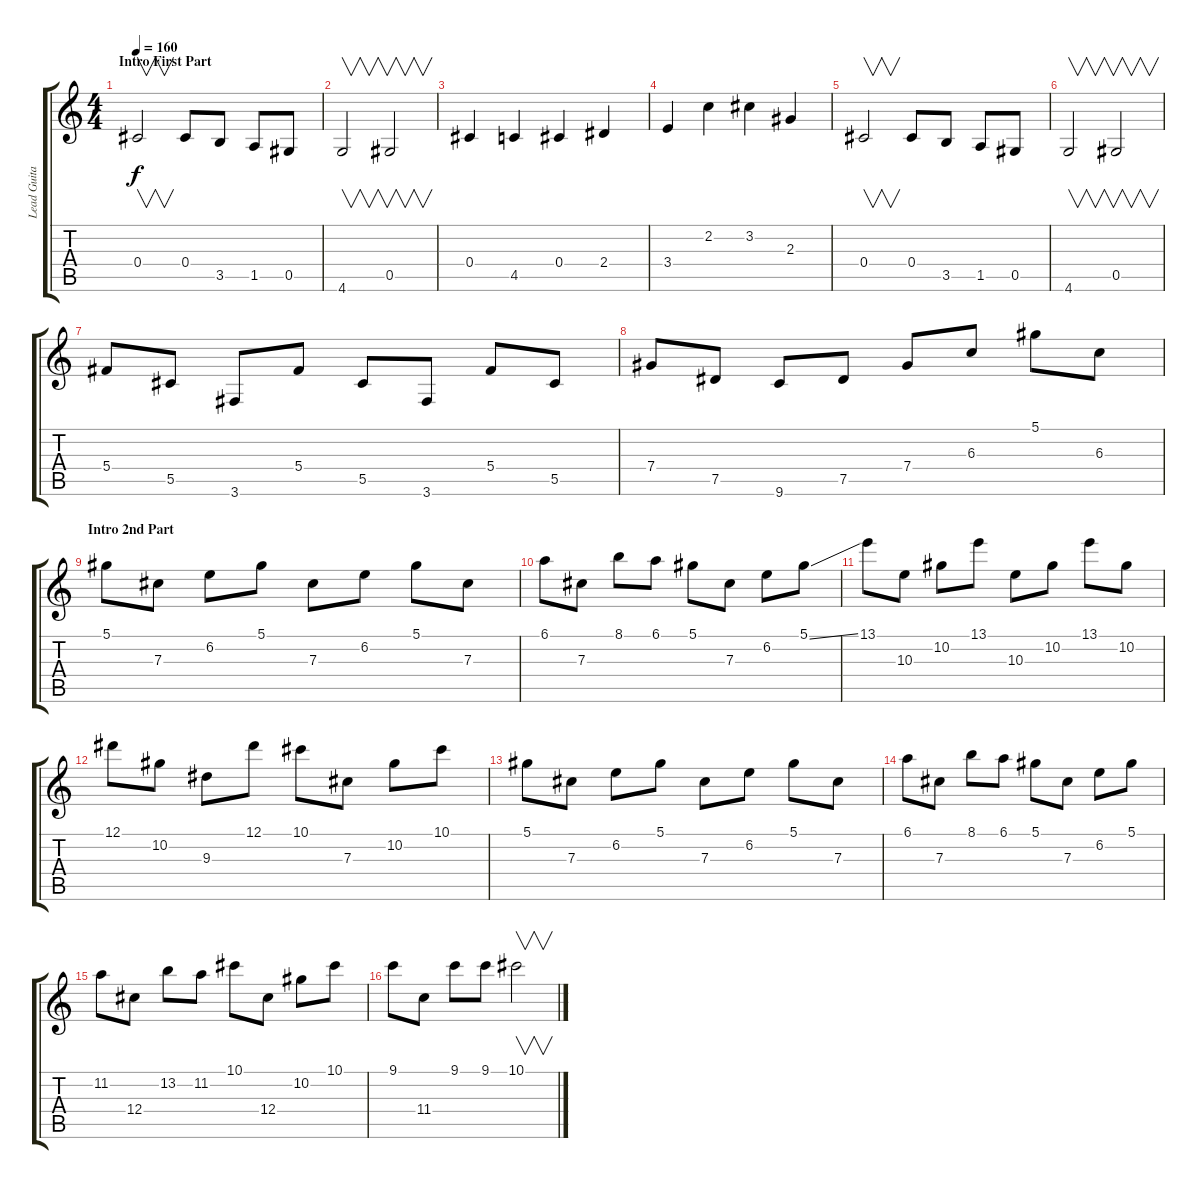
\track ("Lead Guitar" "Lead Guita") {instrument overdrivenguitar}
\staff {score tabs}
\tuning (Eb4 Bb3 Gb3 Db3 Ab2 Eb2) {hide}
\ts (4 4)
\section ("" "Intro First Part")
\tempo 160
\clef g2
\ks c
0.4.2{v dy f instrument overdrivenguitar} 0.4.8 3.5.8 1.5.8 0.5.8 |
4.6.2{v} 0.5.2{v} |
0.4.4 4.5.4 0.4.4 2.4.4 |
3.4.4 2.2.4 3.2.4 2.3.4 |
0.4.2{v} 0.4.8 3.5.8 1.5.8 0.5.8 |
4.6.2{v} 0.5.2{v} |
5.4.8 5.5.8 3.6.8 5.4.8 5.5.8 3.6.8 5.4.8 5.5.8 |
7.4.8 7.5.8 9.6.8 7.5.8 7.4.8 6.3.8 5.1.8 6.3.8 |
\section ("" "Intro 2nd Part")
5.1.8 7.3.8 6.2.8 5.1.8 7.3.8 6.2.8 5.1.8 7.3.8 |
6.1.8 7.3.8 8.1.8 6.1.8 5.1.8 7.3.8 6.2.8 5.1{ss}.8 |
13.1.8 10.3.8 10.2.8 13.1.8 10.3.8 10.2.8 13.1.8 10.2.8 |
12.1.8 10.2.8 9.3.8 12.1.8 10.1.8 7.3.8 10.2.8 10.1.8 |
5.1.8 7.3.8 6.2.8 5.1.8 7.3.8 6.2.8 5.1.8 7.3.8 |
6.1.8 7.3.8 8.1.8 6.1.8 5.1.8 7.3.8 6.2.8 5.1.8 |
11.2.8 12.4.8 13.2.8 11.2.8 10.1.8 12.4.8 10.2.8 10.1.8 |
9.1.8 11.4.8 9.1.8 9.1.8 10.1.2{v}
